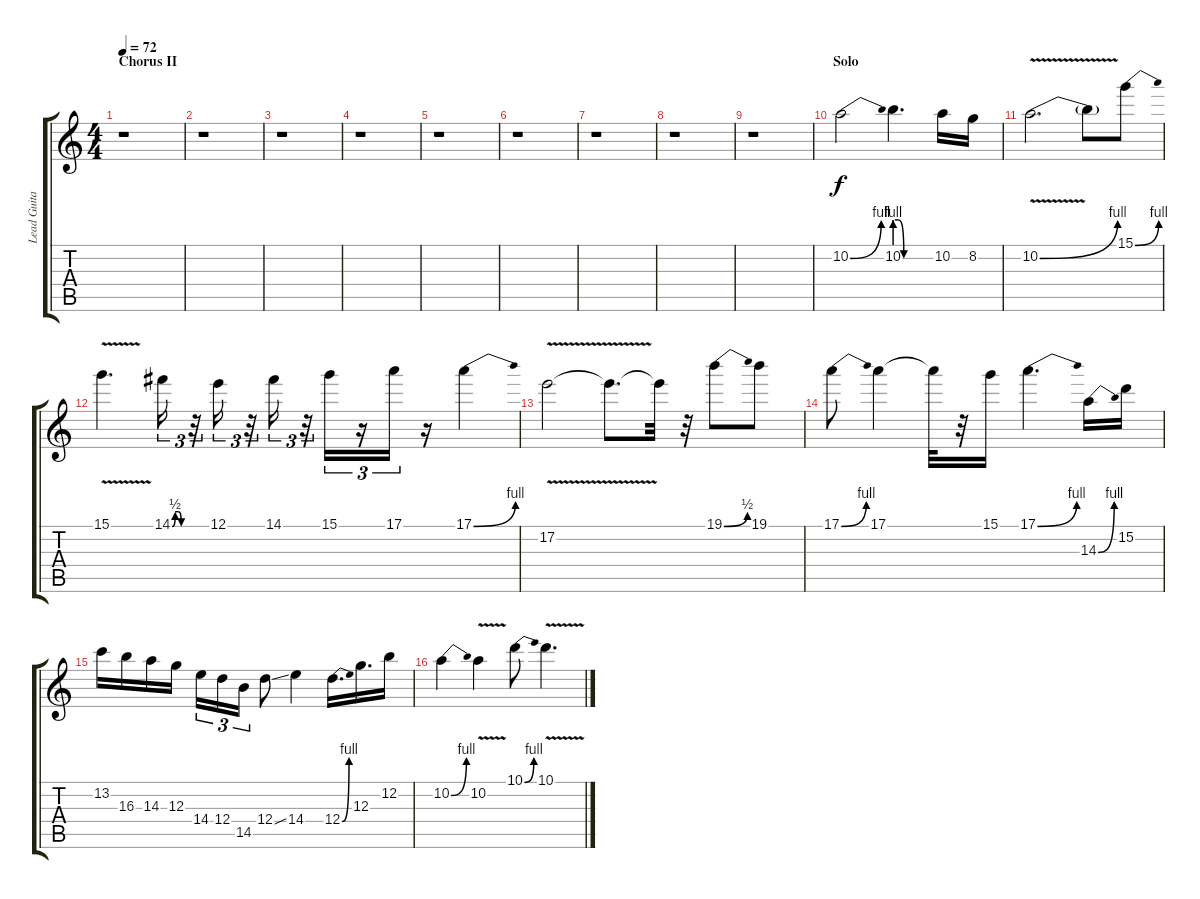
\track ("Lead Guitar (May)" "Lead Guita") {instrument overdrivenguitar}
\staff {score tabs}
\tuning (E4 B3 G3 D3 A2 E2) {hide}
\ts (4 4)
\section ("" "Chorus II")
\tempo 72
\clef g2
\ks c
r.1{dy f} |
r.1 |
r.1 |
r.1 |
r.1 |
r.1 |
r.1 |
r.1 |
r.1 |
\section ("" "Solo")
10.2{be (bend 0 0 60 4)}.2 10.2{be (custom 0 4 5 4 15 0 40 0 60 0)}.4{d} 10.2.16 8.2.16 |
10.2{be (bend 0 0 60 4) v}.2{d} 10.2{t}.8 15.1{be (bend 0 0 60 4)}.8 |
15.1{v}.4{d} 14.1{be (custom 0 0 15 2 30 2 45 0 60 0)}.16{tu (3 2)} r.32{tu (3 2)} 12.1.16{tu (3 2)} r.32{tu (3 2)} 14.1.16{tu (3 2)} r.32{tu (3 2)} 15.1.16{tu (3 2)} r.16{tu (3 2)} 17.1.16{tu (3 2)} r.16 17.1{be (bend 0 0 60 4)}.4 |
17.2{v}.2 17.2{t}.8{d} 17.2{t}.32 r.32 19.1{be (bend 0 0 60 2)}.8 19.1.8 |
17.1{be (bend 0 0 60 4)}.8 17.1.4 17.1{t}.32 r.32 15.1.16 17.1{be (bend 0 0 60 4)}.4{d} 14.3{be (bend 0 0 60 4)}.16 15.2.16 |
13.2.16 16.3.16 14.3.16 12.3.16 14.4.16{tu (3 2)} 12.4.16{tu (3 2)} 14.5.16{tu (3 2)} 12.4{ss}.8 14.4.4 12.4{be (bend 0 0 60 4)}.16{d} 12.3.16{d} 12.2.16 |
10.2{be (bend 0 0 60 4)}.4 10.2{v}.4 10.1{be (bend 0 0 60 4)}.8 10.1{v}.4{d}
